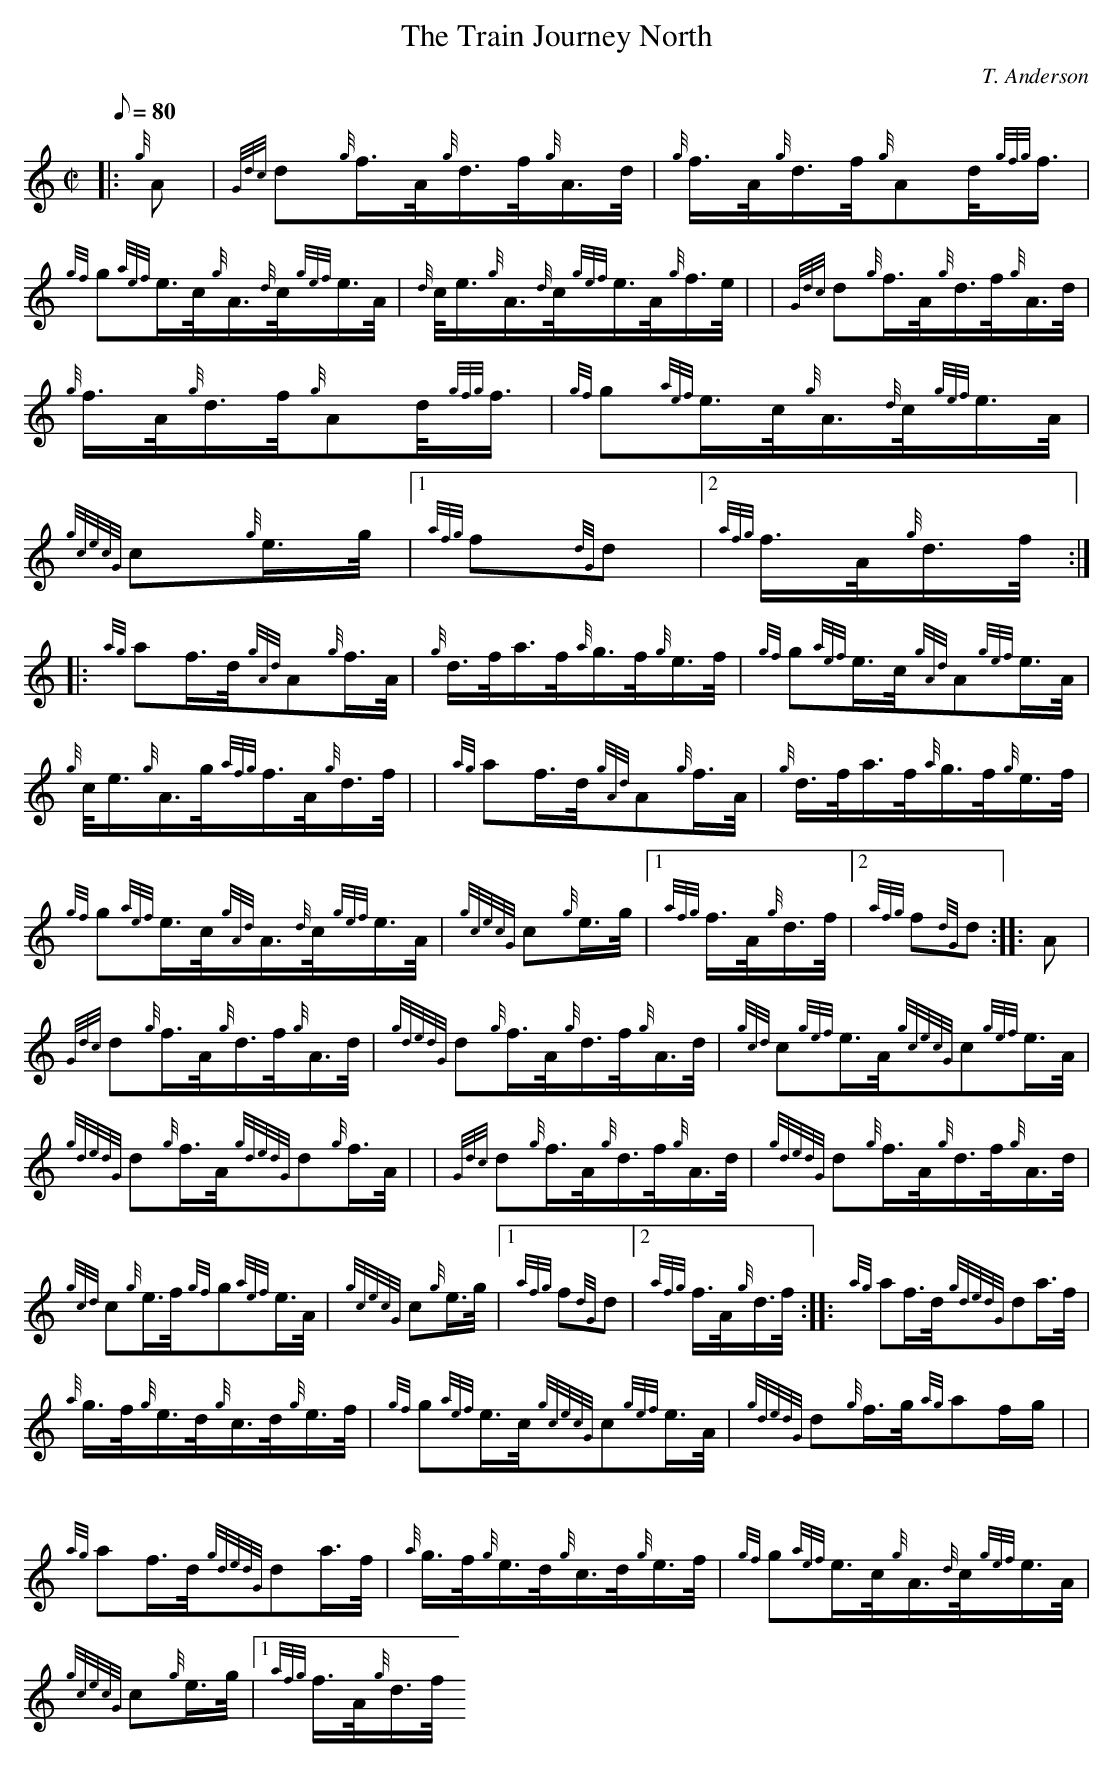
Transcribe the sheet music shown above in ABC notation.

X:1
T:The Train Journey North
M:C|
L:1/8
Q:80
C:T. Anderson
K:HP
|: {g}A|
{Gdc}d{g}f3/4A/4{g}d3/4f/4{g}A3/4d/4|
{g}f3/4A/4{g}d3/4f/4{g}Ad/4{gfg}f3/4|  !
{gf}g{aef}e3/4c/4{g}A3/4{d}c/4{gef}e3/4A/4|
{d}c/4e3/4{g}A3/4{d}c/4{gef}e3/4A/4{g}f3/4e/4| |
{Gdc}d{g}f3/4A/4{g}d3/4f/4{g}A3/4d/4|  !
{g}f3/4A/4{g}d3/4f/4{g}Ad/4{gfg}f3/4|
{gf}g{aef}e3/4c/4{g}A3/4{d}c/4{gef}e3/4A/4|
{gcecG}c{g}e3/4g/4|1 {afg}f{dG}d|2 {afg}f3/4A/4{g}d3/4f/4:| |:  !
{ag}af3/4d/4{gAd}A{g}f3/4A/4|
{g}d3/4f/4a3/4f/4{a}g3/4f/4{g}e3/4f/4|
{gf}g{aef}e3/4c/4{gAd}A{gef}e3/4A/4|  !
{g}c/4e3/4{g}A3/4g/4{afg}f3/4A/4{g}d3/4f/4| |
{ag}af3/4d/4{gAd}A{g}f3/4A/4|
{g}d3/4f/4a3/4f/4{a}g3/4f/4{g}e3/4f/4|  !
{gf}g{aef}e3/4c/4{gAd}A3/4{d}c/4{gef}e3/4A/4|
{gcecG}c{g}e3/4g/4|1 {afg}f3/4A/4{g}d3/4f/4|2 {afg}f{dG}d:| |:
A|  !
{Gdc}d{g}f3/4A/4{g}d3/4f/4{g}A3/4d/4|
{gdedG}d{g}f3/4A/4{g}d3/4f/4{g}A3/4d/4|
{gcd}c{gef}e3/4A/4{gcecG}c{gef}e3/4A/4|  !
{gdedG}d{g}f3/4A/4{gdedG}d{g}f3/4A/4| |
{Gdc}d{g}f3/4A/4{g}d3/4f/4{g}A3/4d/4|
{gdedG}d{g}f3/4A/4{g}d3/4f/4{g}A3/4d/4|  !
{gcd}c{g}e3/4f/4{gf}g{aef}e3/4A/4|
{gcecG}c{g}e3/4g/4|1 {afg}f{dG}d|2 {afg}f3/4A/4{g}d3/4f/4:| |:
{ag}af3/4d/4{gdedG}da3/4f/4|  !
{a}g3/4f/4{g}e3/4d/4{g}c3/4d/4{g}e3/4f/4|
{gf}g{aef}e3/4c/4{gcecG}c{gef}e3/4A/4|
{gdedG}d{g}f3/4g/4{ag}af/2g/2| |  !
{ag}af3/4d/4{gdedG}da3/4f/4|
{a}g3/4f/4{g}e3/4d/4{g}c3/4d/4{g}e3/4f/4|
{gf}g{aef}e3/4c/4{g}A3/4{d}c/4{gef}e3/4A/4|  !
{gcecG}c{g}e3/4g/4|1 {afg}f3/4A/4{g}d3/4f/4

